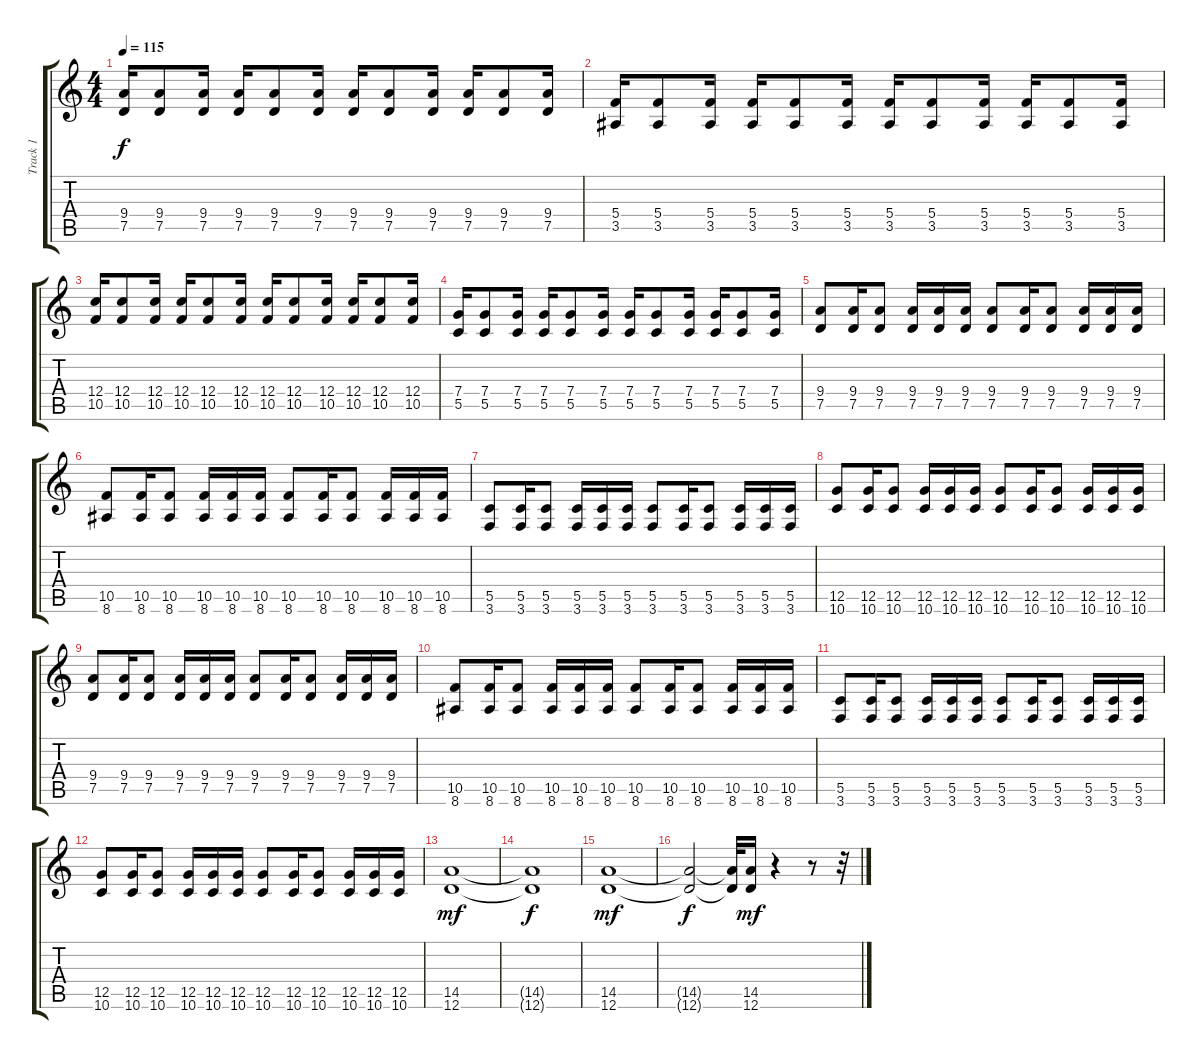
\track ("Track 1" "Track 1") {instrument overdrivenguitar}
\staff {score tabs}
\tuning (D4 A3 F3 C3 G2 D2) {hide}
\ts (4 4)
\tempo 115
\clef g2
\ks c
(9.4 7.5).16{dy f} (9.4 7.5).8 (9.4 7.5).16 (9.4 7.5).16 (9.4 7.5).8 (9.4 7.5).16 (9.4 7.5).16 (9.4 7.5).8 (9.4 7.5).16 (9.4 7.5).16 (9.4 7.5).8 (9.4 7.5).16 |
(5.4 3.5).16 (5.4 3.5).8 (5.4 3.5).16 (5.4 3.5).16 (5.4 3.5).8 (5.4 3.5).16 (5.4 3.5).16 (5.4 3.5).8 (5.4 3.5).16 (5.4 3.5).16 (5.4 3.5).8 (5.4 3.5).16 |
(12.4 10.5).16 (12.4 10.5).8 (12.4 10.5).16 (12.4 10.5).16 (12.4 10.5).8 (12.4 10.5).16 (12.4 10.5).16 (12.4 10.5).8 (12.4 10.5).16 (12.4 10.5).16 (12.4 10.5).8 (12.4 10.5).16 |
(7.4 5.5).16 (7.4 5.5).8 (7.4 5.5).16 (7.4 5.5).16 (7.4 5.5).8 (7.4 5.5).16 (7.4 5.5).16 (7.4 5.5).8 (7.4 5.5).16 (7.4 5.5).16 (7.4 5.5).8 (7.4 5.5).16 |
(9.4 7.5).8 (9.4 7.5).16 (9.4 7.5).8 (9.4 7.5).16 (9.4 7.5).16 (9.4 7.5).16 (9.4 7.5).8 (9.4 7.5).16 (9.4 7.5).8 (9.4 7.5).16 (9.4 7.5).16 (9.4 7.5).16 |
(10.5 8.6).8 (10.5 8.6).16 (10.5 8.6).8 (10.5 8.6).16 (10.5 8.6).16 (10.5 8.6).16 (10.5 8.6).8 (10.5 8.6).16 (10.5 8.6).8 (10.5 8.6).16 (10.5 8.6).16 (10.5 8.6).16 |
(5.5 3.6).8 (5.5 3.6).16 (5.5 3.6).8 (5.5 3.6).16 (5.5 3.6).16 (5.5 3.6).16 (5.5 3.6).8 (5.5 3.6).16 (5.5 3.6).8 (5.5 3.6).16 (5.5 3.6).16 (5.5 3.6).16 |
(12.5 10.6).8 (12.5 10.6).16 (12.5 10.6).8 (12.5 10.6).16 (12.5 10.6).16 (12.5 10.6).16 (12.5 10.6).8 (12.5 10.6).16 (12.5 10.6).8 (12.5 10.6).16 (12.5 10.6).16 (12.5 10.6).16 |
(9.4 7.5).8 (9.4 7.5).16 (9.4 7.5).8 (9.4 7.5).16 (9.4 7.5).16 (9.4 7.5).16 (9.4 7.5).8 (9.4 7.5).16 (9.4 7.5).8 (9.4 7.5).16 (9.4 7.5).16 (9.4 7.5).16 |
(10.5 8.6).8 (10.5 8.6).16 (10.5 8.6).8 (10.5 8.6).16 (10.5 8.6).16 (10.5 8.6).16 (10.5 8.6).8 (10.5 8.6).16 (10.5 8.6).8 (10.5 8.6).16 (10.5 8.6).16 (10.5 8.6).16 |
(5.5 3.6).8 (5.5 3.6).16 (5.5 3.6).8 (5.5 3.6).16 (5.5 3.6).16 (5.5 3.6).16 (5.5 3.6).8 (5.5 3.6).16 (5.5 3.6).8 (5.5 3.6).16 (5.5 3.6).16 (5.5 3.6).16 |
(12.5 10.6).8 (12.5 10.6).16 (12.5 10.6).8 (12.5 10.6).16 (12.5 10.6).16 (12.5 10.6).16 (12.5 10.6).8 (12.5 10.6).16 (12.5 10.6).8 (12.5 10.6).16 (12.5 10.6).16 (12.5 10.6).16 |
(14.5 12.6).1{dy mf} |
(14.5{t} 12.6{t}).1{dy f} |
(14.5 12.6).1{dy mf} |
(14.5{t} 12.6{t}).2{dy f} (14.5{t} 12.6{t}).32 (14.5 12.6).16{dy mf} r.4 r.8 r.32
